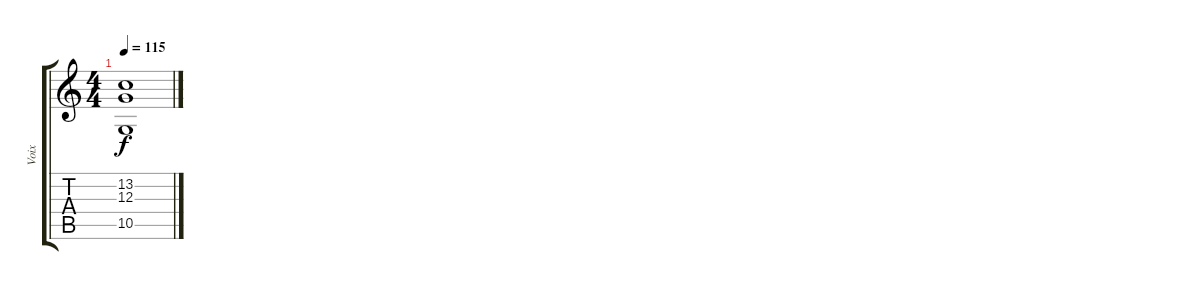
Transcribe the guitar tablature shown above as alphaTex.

\track ("Voix" "Voix") {instrument voiceoohs}
\staff {score tabs}
\tuning (E4 B3 G3 D3 A2 E2) {hide}
\ts (4 4)
\tempo 115
\clef g2
\ks c
(13.2{t} 12.3{t} 10.5{t}).1{dy f}
